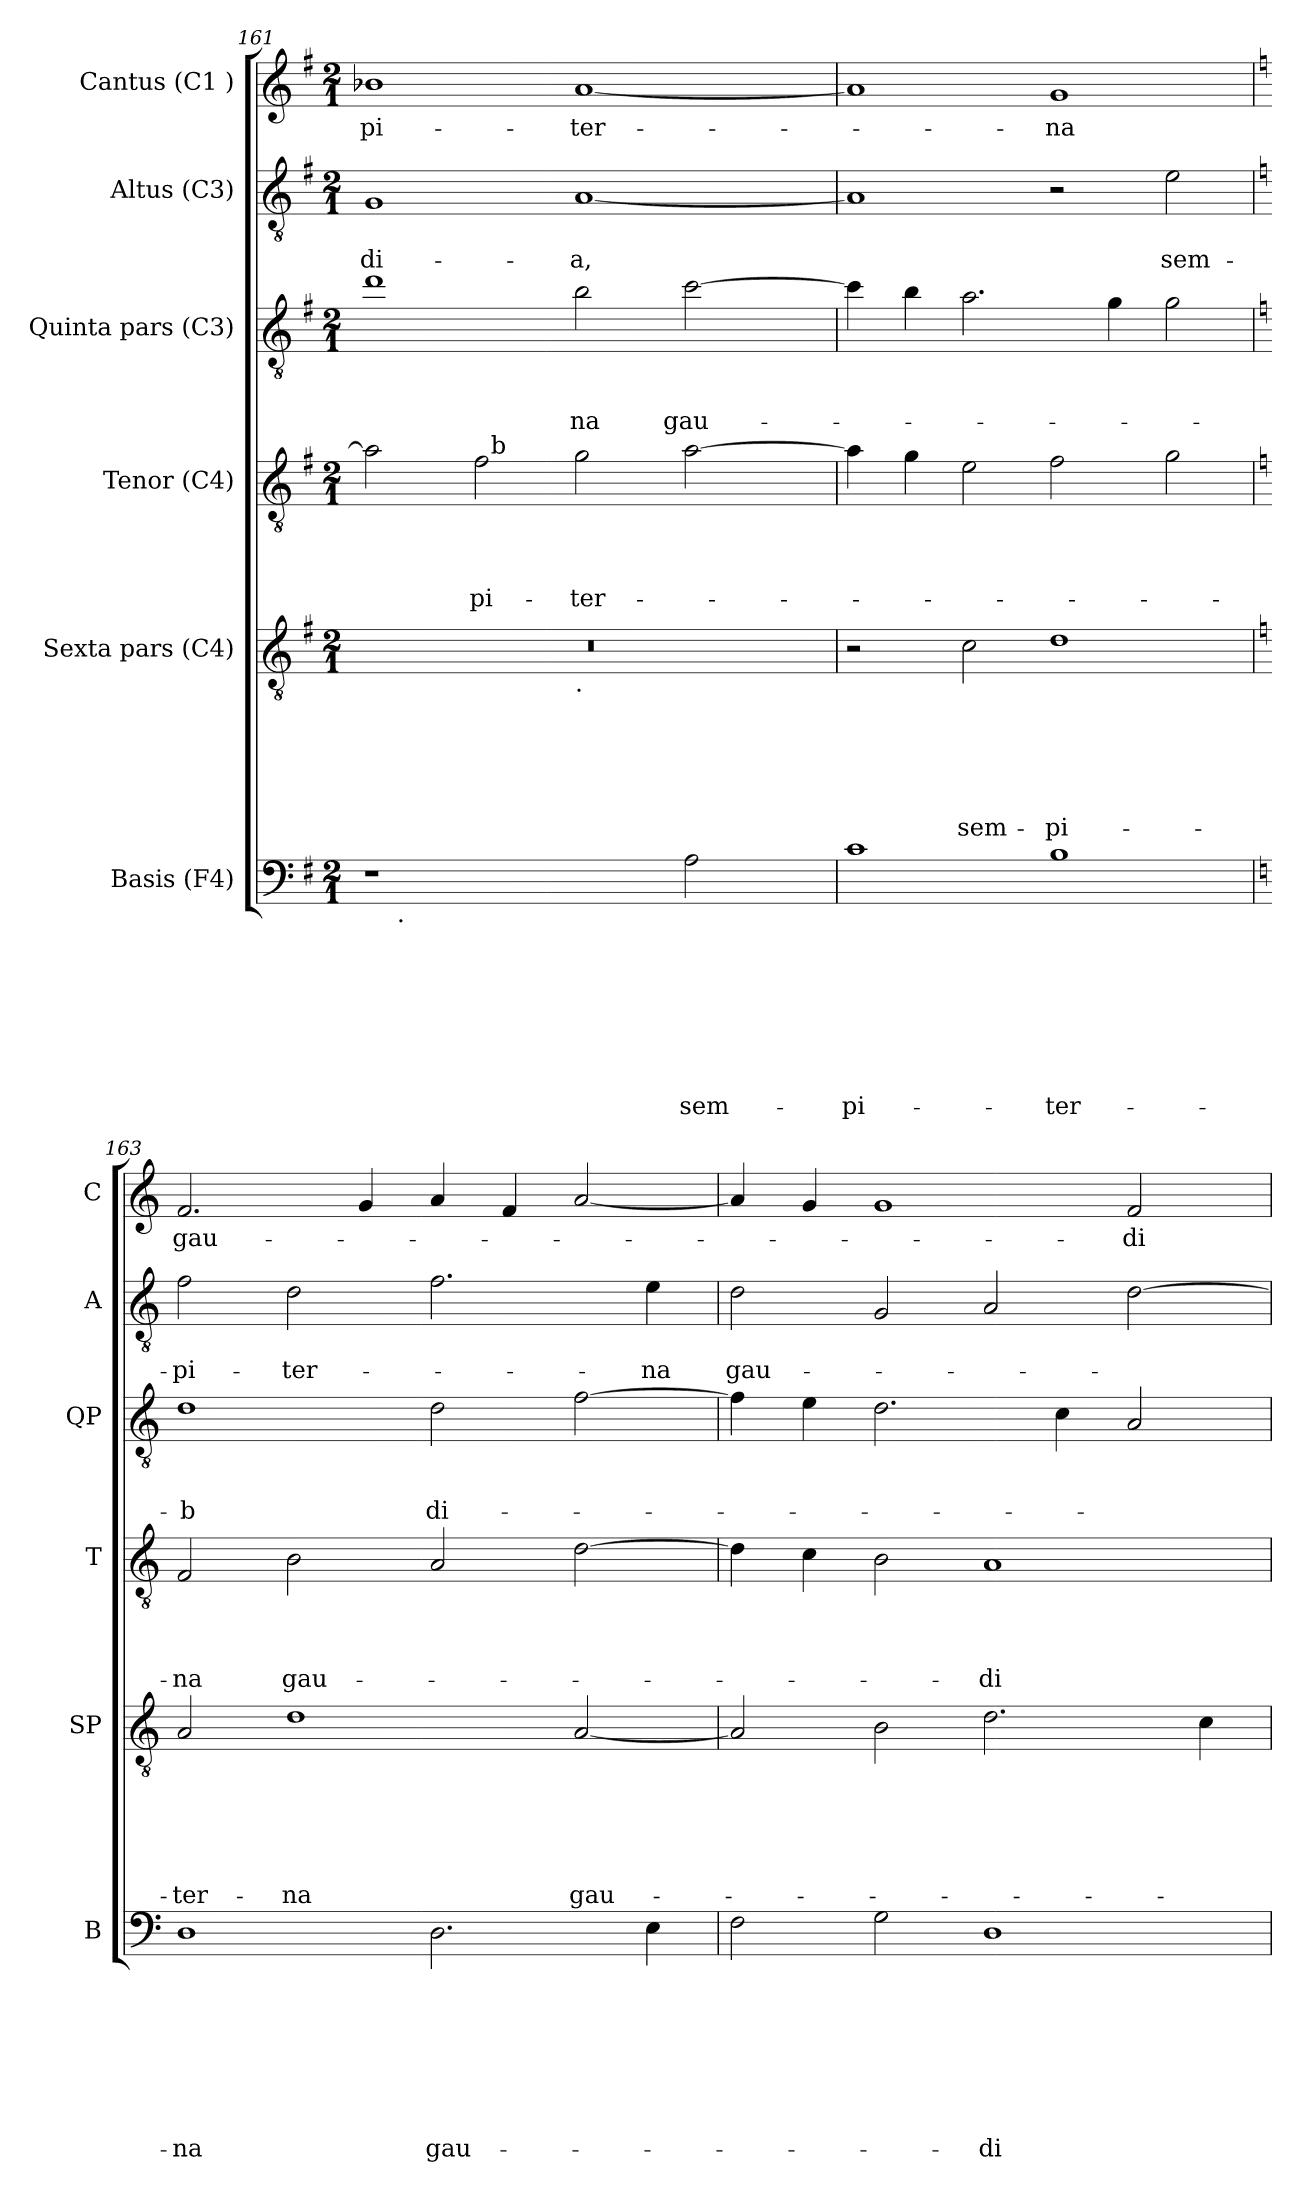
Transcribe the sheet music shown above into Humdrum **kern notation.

**kern	**text	**text	**text	**text	**text	**text	**text	**text	**kern	**text	**text	**text	**text	**text	**text	**kern	**text	**text	**text	**text	**kern	**text	**text	**text	**kern	**text	**text	**kern	**text
*part6	*part6	*part6	*part6	*part6	*part6	*part6	*part6	*part6	*part5	*part5	*part5	*part5	*part5	*part5	*part5	*part4	*part4	*part4	*part4	*part4	*part3	*part3	*part3	*part3	*part2	*part2	*part2	*part1	*part1
*staff6	*staff6	*staff6	*staff6	*staff6	*staff6	*staff6	*staff6	*staff6	*staff5	*staff5	*staff5	*staff5	*staff5	*staff5	*staff5	*staff4	*staff4	*staff4	*staff4	*staff4	*staff3	*staff3	*staff3	*staff3	*staff2	*staff2	*staff2	*staff1	*staff1
*I"Basis (F4)	*	*	*	*	*	*	*	*	*I"Sexta pars (C4)	*	*	*	*	*	*	*I"Tenor (C4)	*	*	*	*	*I"Quinta pars (C3)	*	*	*	*I"Altus (C3)	*	*	*I"Cantus (C1 )	*
*I'B	*	*	*	*	*	*	*	*	*I'SP	*	*	*	*	*	*	*I'T	*	*	*	*	*I'QP	*	*	*	*I'A	*	*	*I'C	*
*clefF4	*	*	*	*	*	*	*	*	*clefGv2	*	*	*	*	*	*	*clefGv2	*	*	*	*	*clefGv2	*	*	*	*clefGv2	*	*	*clefG2	*
*k[f#]	*	*	*	*	*	*	*	*	*k[f#]	*	*	*	*	*	*	*k[f#]	*	*	*	*	*k[f#]	*	*	*	*k[f#]	*	*	*k[f#]	*
*G:	*	*	*	*	*	*	*	*	*G:	*	*	*	*	*	*	*G:	*	*	*	*	*G:	*	*	*	*G:	*	*	*G:	*
*M2/1	*	*	*	*	*	*	*	*	*M2/1	*	*	*	*	*	*	*M2/1	*	*	*	*	*M2/1	*	*	*	*M2/1	*	*	*M2/1	*
=161	=161	=161	=161	=161	=161	=161	=161	=161	=161	=161	=161	=161	=161	=161	=161	=161	=161	=161	=161	=161	=161	=161	=161	=161	=161	=161	=161	=161	=161
!	!	!	!	!	!	!	!	!	!	!	!	!	!	!	!	!	!	!	!	!	!	!	!	!	!	!	!LO:LY:b	!	!LO:LY:b
*^	*	*	*	*	*	*	*	*	*^	*	*	*	*	*	*	*^	*	*	*	*	*	*	*	*	*	*	*	*	*
1r	16.ryy	.	.	.	.	.	.	.	.	0r	1ryy	.	.	.	.	.	.	2a\]	2ryy	.	.	.	.	1dd	.	.	.	1G	.	-di-	1b-X	-pi-
!	!LO:TX:b:t=.	!	!	!	!	!	!	!	!	!	!	!	!	!	!	!	!	!	!	!	!	!	!	!	!	!	!	!	!	!	!	!
.	1ryy	.	.	.	.	.	.	.	.	.	.	.	.	.	.	.	.	.	.	.	.	.	.	.	.	.	.	.	.	.	.	.
!	!	!	!	!	!	!	!	!	!	!	!	!	!	!	!	!	!	!	!	!	!	!	!LO:LY:b	!	!	!	!	!	!	!	!	!
.	.	.	.	.	.	.	.	.	.	.	.	.	.	.	.	.	.	2f#\	32ryy	.	.	.	-pi-	.	.	.	.	.	.	.	.	.
!	!	!	!	!	!	!	!	!	!	!	!	!	!	!	!	!	!	!	!LO:TX:a:t=b	!	!	!	!	!	!	!	!	!	!	!	!	!
.	.	.	.	.	.	.	.	.	.	.	.	.	.	.	.	.	.	.	1ryy	.	.	.	.	.	.	.	.	.	.	.	.	.
!	!	!	!	!	!	!	!	!	!	!	!LO:TX:b:t=.	!	!	!	!	!	!	!	!	!	!	!	!	!	!	!	!	!	!	!	!	!
!	!	!	!	!	!	!	!	!	!	!	!	!	!	!	!	!	!	!	!	!	!	!	!LO:LY:b	!	!	!	!LO:LY:b	!	!	!LO:LY:b	!	!LO:LY:b
2ryy	.	.	.	.	.	.	.	.	.	.	1ryy	.	.	.	.	.	.	2g\	.	.	.	.	-ter-	2b\	.	.	-na	[<1A	.	-a,	[<1a	-ter-
.	2ryy	.	.	.	.	.	.	.	.	.	.	.	.	.	.	.	.	.	.	.	.	.	.	.	.	.	.	.	.	.	.	.
!	!	!	!	!	!	!	!	!	!LO:LY:b	!	!	!	!	!	!	!	!	!	!	!	!	!	!	!	!	!	!LO:LY:b	!	!	!	!	!
2A\	.	.	.	.	.	.	.	.	sem-	.	.	.	.	.	.	.	.	[>2a\	.	.	.	.	.	[>2cc\	.	.	gau-	.	.	.	.	.
.	.	.	.	.	.	.	.	.	.	.	.	.	.	.	.	.	.	.	4...ryy	.	.	.	.	.	.	.	.	.	.	.	.	.
.	4ryy	.	.	.	.	.	.	.	.	.	.	.	.	.	.	.	.	.	.	.	.	.	.	.	.	.	.	.	.	.	.	.
.	8ryy	.	.	.	.	.	.	.	.	.	.	.	.	.	.	.	.	.	.	.	.	.	.	.	.	.	.	.	.	.	.	.
.	32ryy	.	.	.	.	.	.	.	.	.	.	.	.	.	.	.	.	.	.	.	.	.	.	.	.	.	.	.	.	.	.	.
=162	=162	=162	=162	=162	=162	=162	=162	=162	=162	=162	=162	=162	=162	=162	=162	=162	=162	=162	=162	=162	=162	=162	=162	=162	=162	=162	=162	=162	=162	=162	=162	=162
!	!	!	!	!	!	!	!	!	!LO:LY:b	!	!	!	!	!	!	!	!	!	!	!	!	!	!	!	!	!	!	!	!	!	!	!
*v	*v	*	*	*	*	*	*	*	*	*	*	*	*	*	*	*	*	*v	*v	*	*	*	*	*	*	*	*	*	*	*	*	*
*	*	*	*	*	*	*	*	*	*v	*v	*	*	*	*	*	*	*	*	*	*	*	*	*	*	*	*	*	*	*	*
1c	.	.	.	.	.	.	.	-pi-	2r	.	.	.	.	.	.	4a\]	.	.	.	.	4cc\]	.	.	.	1A]	.	.	1a]	.
.	.	.	.	.	.	.	.	.	.	.	.	.	.	.	.	4g\	.	.	.	.	4b\	.	.	.	.	.	.	.	.
!	!	!	!	!	!	!	!	!	!	!	!	!	!	!	!LO:LY:b	!	!	!	!	!	!	!	!	!	!	!	!	!	!
.	.	.	.	.	.	.	.	.	2c\	.	.	.	.	.	sem-	2e\	.	.	.	.	2.a\	.	.	.	.	.	.	.	.
!	!	!	!	!	!	!	!	!LO:LY:b	!	!	!	!	!	!	!LO:LY:b	!	!	!	!	!	!	!	!	!	!	!	!	!	!LO:LY:b
1B	.	.	.	.	.	.	.	-ter-	1d	.	.	.	.	.	-pi-	2f#\	.	.	.	.	.	.	.	.	2r	.	.	1g	-na
.	.	.	.	.	.	.	.	.	.	.	.	.	.	.	.	.	.	.	.	.	4g\	.	.	.	.	.	.	.	.
!	!	!	!	!	!	!	!	!	!	!	!	!	!	!	!	!	!	!	!	!	!	!	!	!	!	!	!LO:LY:b	!	!
.	.	.	.	.	.	.	.	.	.	.	.	.	.	.	.	2g\	.	.	.	.	2g\	.	.	.	2e\	.	sem-	.	.
!!LO:PB:g=z
=163	=163	=163	=163	=163	=163	=163	=163	=163	=163	=163	=163	=163	=163	=163	=163	=163	=163	=163	=163	=163	=163	=163	=163	=163	=163	=163	=163	=163	=163
*k[]	*	*	*	*	*	*	*	*	*k[]	*	*	*	*	*	*	*k[]	*	*	*	*	*k[]	*	*	*	*k[]	*	*	*k[]	*
*C:	*	*	*	*	*	*	*	*	*C:	*	*	*	*	*	*	*C:	*	*	*	*	*C:	*	*	*	*C:	*	*	*C:	*
!	!	!	!	!	!	!	!	!LO:LY:b	!	!	!	!	!	!	!LO:LY:b	!	!	!	!	!LO:LY:b	!	!	!	!LO:LY:b	!	!	!LO:LY:b	!	!LO:LY:b
1D	.	.	.	.	.	.	.	-na	2A/	.	.	.	.	.	-ter-	2F/	.	.	.	-na	1d	.	.	-b	2f\	.	-pi-	2.f/	gau-
!	!	!	!	!	!	!	!	!	!	!	!	!	!	!	!LO:LY:b	!	!	!	!	!LO:LY:b	!	!	!	!	!	!	!LO:LY:b	!	!
.	.	.	.	.	.	.	.	.	1d	.	.	.	.	.	-na	2B\	.	.	.	gau-	.	.	.	.	2d\	.	-ter-	.	.
.	.	.	.	.	.	.	.	.	.	.	.	.	.	.	.	.	.	.	.	.	.	.	.	.	.	.	.	4g/	.
!	!	!	!	!	!	!	!	!LO:LY:b	!	!	!	!	!	!	!	!	!	!	!	!	!	!	!	!LO:LY:b	!	!	!	!	!
2.D\	.	.	.	.	.	.	.	gau-	.	.	.	.	.	.	.	2A/	.	.	.	.	2d\	.	.	di-	2.f\	.	.	4a/	.
.	.	.	.	.	.	.	.	.	.	.	.	.	.	.	.	.	.	.	.	.	.	.	.	.	.	.	.	4f/	.
!	!	!	!	!	!	!	!	!	!	!	!	!	!	!	!LO:LY:b	!	!	!	!	!	!	!	!	!	!	!	!	!	!
.	.	.	.	.	.	.	.	.	[<2A/	.	.	.	.	.	gau-	[>2d\	.	.	.	.	[>2f\	.	.	.	.	.	.	[<2a/	.
!	!	!	!	!	!	!	!	!	!	!	!	!	!	!	!	!	!	!	!	!	!	!	!	!	!	!	!LO:LY:b	!	!
4E\	.	.	.	.	.	.	.	.	.	.	.	.	.	.	.	.	.	.	.	.	.	.	.	.	4e\	.	-na	.	.
=164	=164	=164	=164	=164	=164	=164	=164	=164	=164	=164	=164	=164	=164	=164	=164	=164	=164	=164	=164	=164	=164	=164	=164	=164	=164	=164	=164	=164	=164
!	!	!	!	!	!	!	!	!	!	!	!	!	!	!	!	!	!	!	!	!	!	!	!	!	!	!	!LO:LY:b	!	!
2F\	.	.	.	.	.	.	.	.	2A/]	.	.	.	.	.	.	4d\]	.	.	.	.	4f\]	.	.	.	2d\	.	gau-	4a/]	.
.	.	.	.	.	.	.	.	.	.	.	.	.	.	.	.	4c\	.	.	.	.	4e\	.	.	.	.	.	.	4g/	.
2G\	.	.	.	.	.	.	.	.	2B\	.	.	.	.	.	.	2B\	.	.	.	.	2.d\	.	.	.	2G/	.	.	1g	.
!	!	!	!	!	!	!	!	!LO:LY:b	!	!	!	!	!	!	!	!	!	!	!	!LO:LY:b	!	!	!	!	!	!	!	!	!
1D	.	.	.	.	.	.	.	-di-	2.d\	.	.	.	.	.	.	1A	.	.	.	-di-	.	.	.	.	2A/	.	.	.	.
.	.	.	.	.	.	.	.	.	.	.	.	.	.	.	.	.	.	.	.	.	4c\	.	.	.	.	.	.	.	.
!	!	!	!	!	!	!	!	!	!	!	!	!	!	!	!	!	!	!	!	!	!	!	!	!	!	!	!	!	!LO:LY:b
.	.	.	.	.	.	.	.	.	.	.	.	.	.	.	.	.	.	.	.	.	2A/	.	.	.	[>2d\	.	.	2f/	-di-
.	.	.	.	.	.	.	.	.	4c\	.	.	.	.	.	.	.	.	.	.	.	.	.	.	.	.	.	.	.	.
=	=	=	=	=	=	=	=	=	=	=	=	=	=	=	=	=	=	=	=	=	=	=	=	=	=	=	=	=	=
*-	*-	*-	*-	*-	*-	*-	*-	*-	*-	*-	*-	*-	*-	*-	*-	*-	*-	*-	*-	*-	*-	*-	*-	*-	*-	*-	*-	*-	*-
